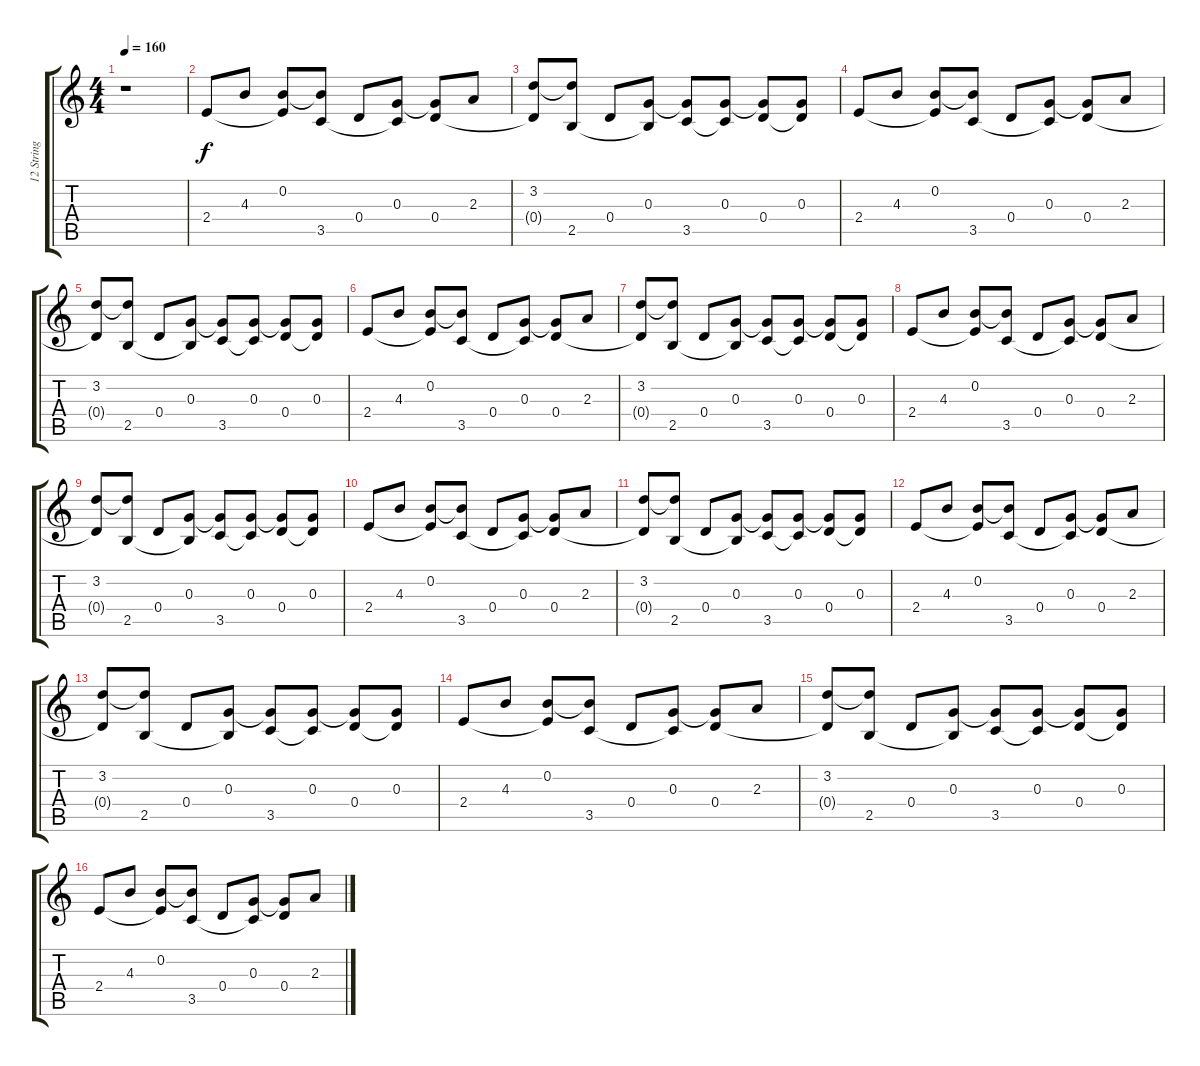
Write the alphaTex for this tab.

\track ("12 String Acoustic" "12 String ") {instrument acousticguitarsteel}
\staff {score tabs}
\tuning (E4 B3 G3 D3 A2 E2) {hide}
\ts (4 4)
\tempo 160
\clef g2
\ks c
r.1{dy f} |
2.4.8{balance 11} 4.3.8 (0.2 2.4{t}).8 (0.2{t} 3.5).8 0.4.8 (0.3 3.5{t}).8 (0.3{t} 0.4).8 2.3.8 |
(3.2 0.4{t}).8 (3.2{t} 2.5).8 0.4.8 (0.3 2.5{t}).8 (0.3{t} 3.5).8 (0.3 3.5{t}).8 (0.3{t} 0.4).8 (0.3 0.4{t}).8 |
2.4.8 4.3.8 (0.2 2.4{t}).8 (0.2{t} 3.5).8 0.4.8 (0.3 3.5{t}).8 (0.3{t} 0.4).8 2.3.8 |
(3.2 0.4{t}).8 (3.2{t} 2.5).8 0.4.8 (0.3 2.5{t}).8 (0.3{t} 3.5).8 (0.3 3.5{t}).8 (0.3{t} 0.4).8 (0.3 0.4{t}).8 |
2.4.8 4.3.8 (0.2 2.4{t}).8 (0.2{t} 3.5).8 0.4.8 (0.3 3.5{t}).8 (0.3{t} 0.4).8 2.3.8 |
(3.2 0.4{t}).8 (3.2{t} 2.5).8 0.4.8 (0.3 2.5{t}).8 (0.3{t} 3.5).8 (0.3 3.5{t}).8 (0.3{t} 0.4).8 (0.3 0.4{t}).8 |
2.4.8 4.3.8 (0.2 2.4{t}).8 (0.2{t} 3.5).8 0.4.8 (0.3 3.5{t}).8 (0.3{t} 0.4).8 2.3.8 |
(3.2 0.4{t}).8 (3.2{t} 2.5).8 0.4.8 (0.3 2.5{t}).8 (0.3{t} 3.5).8 (0.3 3.5{t}).8 (0.3{t} 0.4).8 (0.3 0.4{t}).8 |
2.4.8 4.3.8 (0.2 2.4{t}).8 (0.2{t} 3.5).8 0.4.8 (0.3 3.5{t}).8 (0.3{t} 0.4).8 2.3.8 |
(3.2 0.4{t}).8 (3.2{t} 2.5).8 0.4.8 (0.3 2.5{t}).8 (0.3{t} 3.5).8 (0.3 3.5{t}).8 (0.3{t} 0.4).8 (0.3 0.4{t}).8 |
2.4.8 4.3.8 (0.2 2.4{t}).8 (0.2{t} 3.5).8 0.4.8 (0.3 3.5{t}).8 (0.3{t} 0.4).8 2.3.8 |
(3.2 0.4{t}).8 (3.2{t} 2.5).8 0.4.8 (0.3 2.5{t}).8 (0.3{t} 3.5).8 (0.3 3.5{t}).8 (0.3{t} 0.4).8 (0.3 0.4{t}).8 |
2.4.8 4.3.8 (0.2 2.4{t}).8 (0.2{t} 3.5).8 0.4.8 (0.3 3.5{t}).8 (0.3{t} 0.4).8 2.3.8 |
(3.2 0.4{t}).8 (3.2{t} 2.5).8 0.4.8 (0.3 2.5{t}).8 (0.3{t} 3.5).8 (0.3 3.5{t}).8 (0.3{t} 0.4).8 (0.3 0.4{t}).8 |
2.4.8 4.3.8 (0.2 2.4{t}).8 (0.2{t} 3.5).8 0.4.8 (0.3 3.5{t}).8 (0.3{t} 0.4).8 2.3.8
